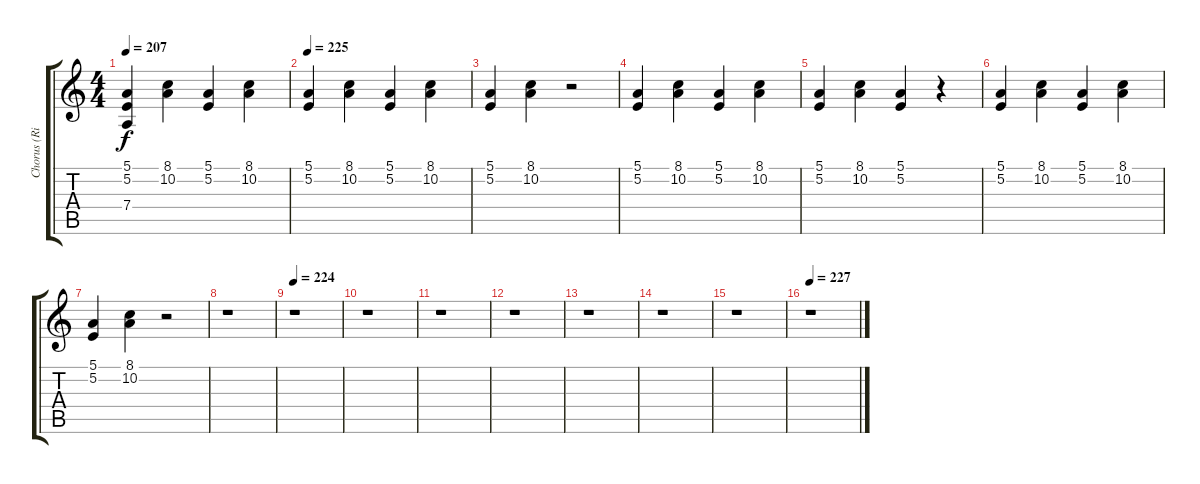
\track ("Chorus (Right)" "Chorus (Ri") {instrument synthvoice}
\staff {score tabs}
\tuning (E4 B3 G3 D3 A2 E2) {hide}
\ts (4 4)
\tempo 207
\clef g2
\ks c
(5.1 5.2 7.4).4{dy f} (8.1 10.2).4 (5.1 5.2).4 (8.1 10.2).4 |
\tempo 225
(5.1 5.2).4 (8.1 10.2).4 (5.1 5.2).4 (8.1 10.2).4 |
(5.1 5.2).4 (8.1 10.2).4 r.2 |
(5.1 5.2).4 (8.1 10.2).4 (5.1 5.2).4 (8.1 10.2).4 |
(5.1 5.2).4 (8.1 10.2).4 (5.1 5.2).4 r.4 |
(5.1 5.2).4 (8.1 10.2).4 (5.1 5.2).4 (8.1 10.2).4 |
(5.1 5.2).4 (8.1 10.2).4 r.2 |
r.1 |
\tempo 224
r.1 |
r.1 |
r.1 |
r.1 |
r.1 |
r.1 |
r.1 |
\tempo 227
r.1
